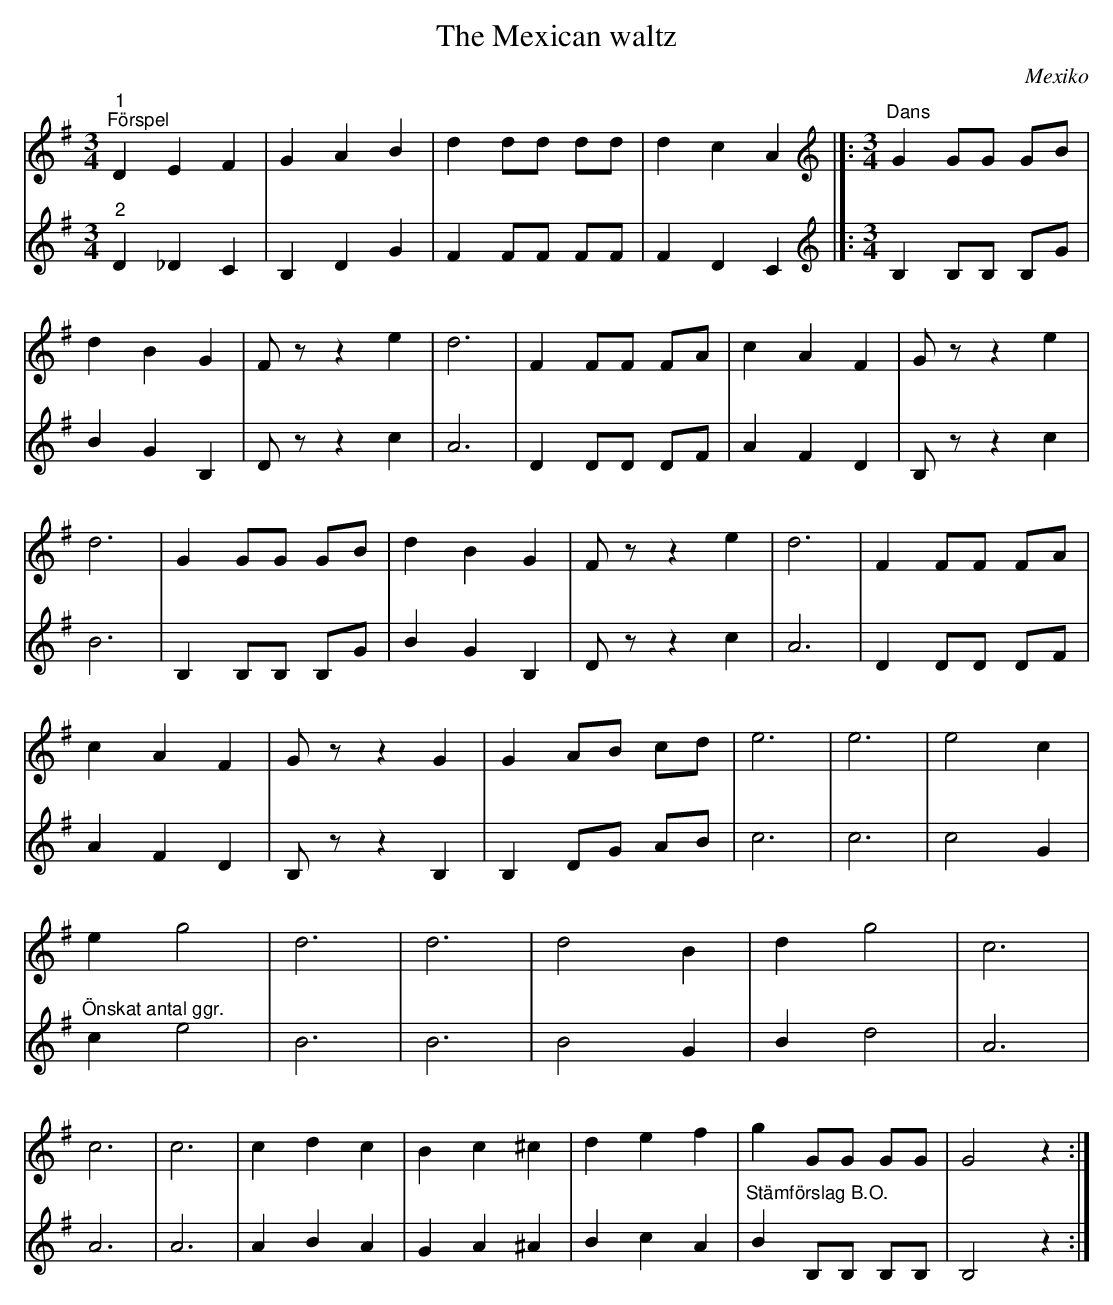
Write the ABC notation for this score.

X:1
T:The Mexican waltz
O:Mexiko
L:1/4
M:3/4
K:G
V:1
"^1""^Förspel" D E F | G A B | d d/d/ d/d/ | d c A |]:[K:G][M:3/4][K:treble]"^Dans" G G/G/ G/B/ |
d B G | F/ z/ z e | d3 | F F/F/ F/A/ | c A F | G/ z/ z e |
d3 | G G/G/ G/B/ | d B G | F/ z/ z e | d3 | F F/F/ F/A/ |
c A F | G/ z/ z G | G A/B/ c/d/ | e3 | e3 | e2 c |
e g2 | d3 | d3 | d2 B | d g2 | c3 |
c3 | c3 | c d c | B c ^c | d e f | g G/G/ G/G/ | G2 z :|
V:2
"^2" D _D C | B, D G | F F/F/ F/F/ | F D C |]:[K:G][M:3/4][K:treble] B, B,/B,/ B,/G/ | B G B, |
D/ z/ z c | A3 | D D/D/ D/F/ | A F D | B,/ z/ z c | B3 | B, B,/B,/ B,/G/ | B G B, | D/ z/ z c |
A3 | D D/D/ D/F/ | A F D | B,/ z/ z B, | B, D/G/ A/B/ | c3 | c3 | c2 G |
"^Önskat antal ggr." c e2 | B3 | B3 | B2 G | B d2 | A3 | A3 | A3 | A B A | G A ^A | B c A |
"^Stämförslag B.O." B B,/B,/ B,/B,/ | B,2 z :|
